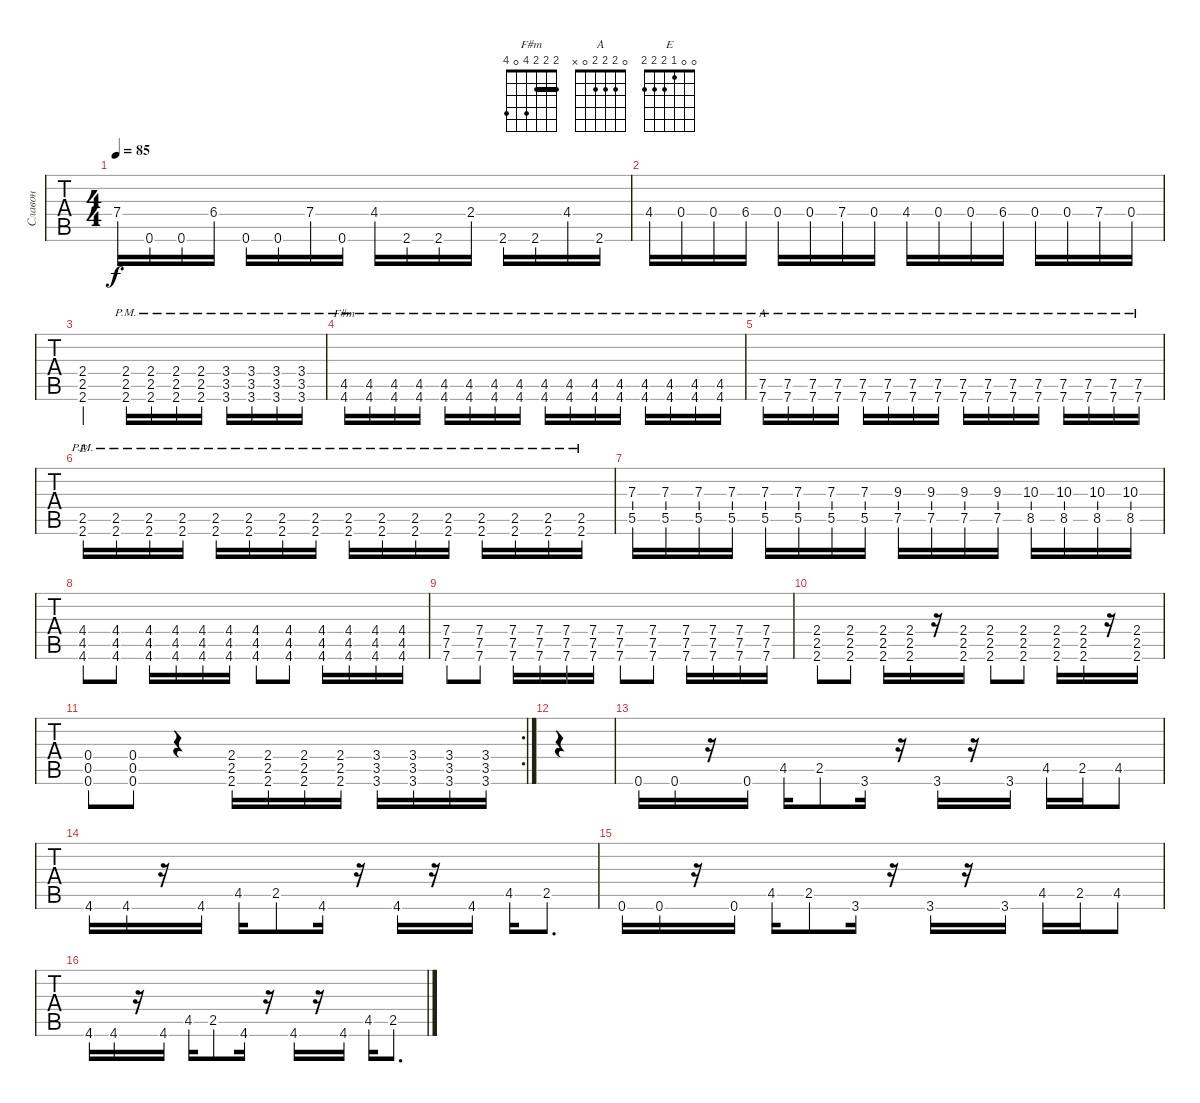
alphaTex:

\track ("Славон" "Славон") {instrument distortionguitar}
\staff {tabs}
\tuning (E4 B3 G3 D3 A2 D2) {hide}
\chord ("F#m" 2 2 2 4 0 4) {barre 2}
\chord ("A" 0 2 2 2 0 x)
\chord ("E" 0 0 1 2 2 2)
\ts (4 4)
\tempo 85
\clef g2
\ks c
7.4.16{dy f} 0.6.16 0.6.16 6.4.16 0.6.16 0.6.16 7.4.16 0.6.16 4.4.16 2.6.16 2.6.16 2.4.16 2.6.16 2.6.16 4.4.16 2.6.16 |
4.4.16 0.4.16 0.4.16 6.4.16 0.4.16 0.4.16 7.4.16 0.4.16 4.4.16 0.4.16 0.4.16 6.4.16 0.4.16 0.4.16 7.4.16 0.4.16 |
(2.4 2.5 2.6).2 (2.4{pm} 2.5{pm} 2.6{pm}).16 (2.4{pm} 2.5{pm} 2.6{pm}).16 (2.4{pm} 2.5{pm} 2.6{pm}).16 (2.4{pm} 2.5{pm} 2.6{pm}).16 (3.4{pm} 3.5{pm} 3.6{pm}).16 (3.4{pm} 3.5{pm} 3.6{pm}).16 (3.4{pm} 3.5{pm} 3.6{pm}).16 (3.4{pm} 3.5{pm} 3.6{pm}).16 |
(4.5{pm} 4.6{pm}).16{ch "F#m"} (4.5{pm} 4.6{pm}).16 (4.5{pm} 4.6{pm}).16 (4.5{pm} 4.6{pm}).16 (4.5{pm} 4.6{pm}).16 (4.5{pm} 4.6{pm}).16 (4.5{pm} 4.6{pm}).16 (4.5{pm} 4.6{pm}).16 (4.5{pm} 4.6{pm}).16 (4.5{pm} 4.6{pm}).16 (4.5{pm} 4.6{pm}).16 (4.5{pm} 4.6{pm}).16 (4.5{pm} 4.6{pm}).16 (4.5{pm} 4.6{pm}).16 (4.5{pm} 4.6{pm}).16 (4.5{pm} 4.6{pm}).16 |
(7.5{pm} 7.6{pm}).16{ch "A"} (7.5{pm} 7.6{pm}).16 (7.5{pm} 7.6{pm}).16 (7.5{pm} 7.6{pm}).16 (7.5{pm} 7.6{pm}).16 (7.5{pm} 7.6{pm}).16 (7.5{pm} 7.6{pm}).16 (7.5{pm} 7.6{pm}).16 (7.5{pm} 7.6{pm}).16 (7.5{pm} 7.6{pm}).16 (7.5{pm} 7.6{pm}).16 (7.5{pm} 7.6{pm}).16 (7.5{pm} 7.6{pm}).16 (7.5{pm} 7.6{pm}).16 (7.5{pm} 7.6{pm}).16 (7.5{pm} 7.6{pm}).16 |
(2.5{pm} 2.6{pm}).16{ch "E"} (2.5{pm} 2.6{pm}).16 (2.5{pm} 2.6{pm}).16 (2.5{pm} 2.6{pm}).16 (2.5{pm} 2.6{pm}).16 (2.5{pm} 2.6{pm}).16 (2.5{pm} 2.6{pm}).16 (2.5{pm} 2.6{pm}).16 (2.5{pm} 2.6{pm}).16 (2.5{pm} 2.6{pm}).16 (2.5{pm} 2.6{pm}).16 (2.5{pm} 2.6{pm}).16 (2.5{pm} 2.6{pm}).16 (2.5{pm} 2.6{pm}).16 (2.5{pm} 2.6{pm}).16 (2.5{pm} 2.6{pm}).16 |
(7.3 5.5).16 (7.3 5.5).16 (7.3 5.5).16 (7.3 5.5).16 (7.3 5.5).16 (7.3 5.5).16 (7.3 5.5).16 (7.3 5.5).16 (9.3 7.5).16 (9.3 7.5).16 (9.3 7.5).16 (9.3 7.5).16 (10.3 8.5).16 (10.3 8.5).16 (10.3 8.5).16 (10.3 8.5).16 |
(4.4 4.5 4.6).8 (4.4 4.5 4.6).8 (4.4 4.5 4.6).16 (4.4 4.5 4.6).16 (4.4 4.5 4.6).16 (4.4 4.5 4.6).16 (4.4 4.5 4.6).8 (4.4 4.5 4.6).8 (4.4 4.5 4.6).16 (4.4 4.5 4.6).16 (4.4 4.5 4.6).16 (4.4 4.5 4.6).16 |
(7.4 7.5 7.6).8 (7.4 7.5 7.6).8 (7.4 7.5 7.6).16 (7.4 7.5 7.6).16 (7.4 7.5 7.6).16 (7.4 7.5 7.6).16 (7.4 7.5 7.6).8 (7.4 7.5 7.6).8 (7.4 7.5 7.6).16 (7.4 7.5 7.6).16 (7.4 7.5 7.6).16 (7.4 7.5 7.6).16 |
(2.4 2.5 2.6).8 (2.4 2.5 2.6).8 (2.4 2.5 2.6).16 (2.4 2.5 2.6).16 r.16 (2.4 2.5 2.6).16 (2.4 2.5 2.6).8 (2.4 2.5 2.6).8 (2.4 2.5 2.6).16 (2.4 2.5 2.6).16 r.16 (2.4 2.5 2.6).16 |
\rc 2
(0.4 0.5 0.6).8 (0.4 0.5 0.6).8 r.4 (2.4 2.5 2.6).16 (2.4 2.5 2.6).16 (2.4 2.5 2.6).16 (2.4 2.5 2.6).16 (3.4 3.5 3.6).16 (3.4 3.5 3.6).16 (3.4 3.5 3.6).16 (3.4 3.5 3.6).16 |
|
0.6.16 0.6.16 r.16 0.6.16 4.5.16 2.5.8 3.6.16 r.16 3.6.16 r.16 3.6.16 4.5.16 2.5.16 4.5.8 |
4.6.16 4.6.16 r.16 4.6.16 4.5.16 2.5.8 4.6.16 r.16 4.6.16 r.16 4.6.16 4.5.16 2.5.8{d} |
0.6.16 0.6.16 r.16 0.6.16 4.5.16 2.5.8 3.6.16 r.16 3.6.16 r.16 3.6.16 4.5.16 2.5.16 4.5.8 |
4.6.16 4.6.16 r.16 4.6.16 4.5.16 2.5.8 4.6.16 r.16 4.6.16 r.16 4.6.16 4.5.16 2.5.8{d}
